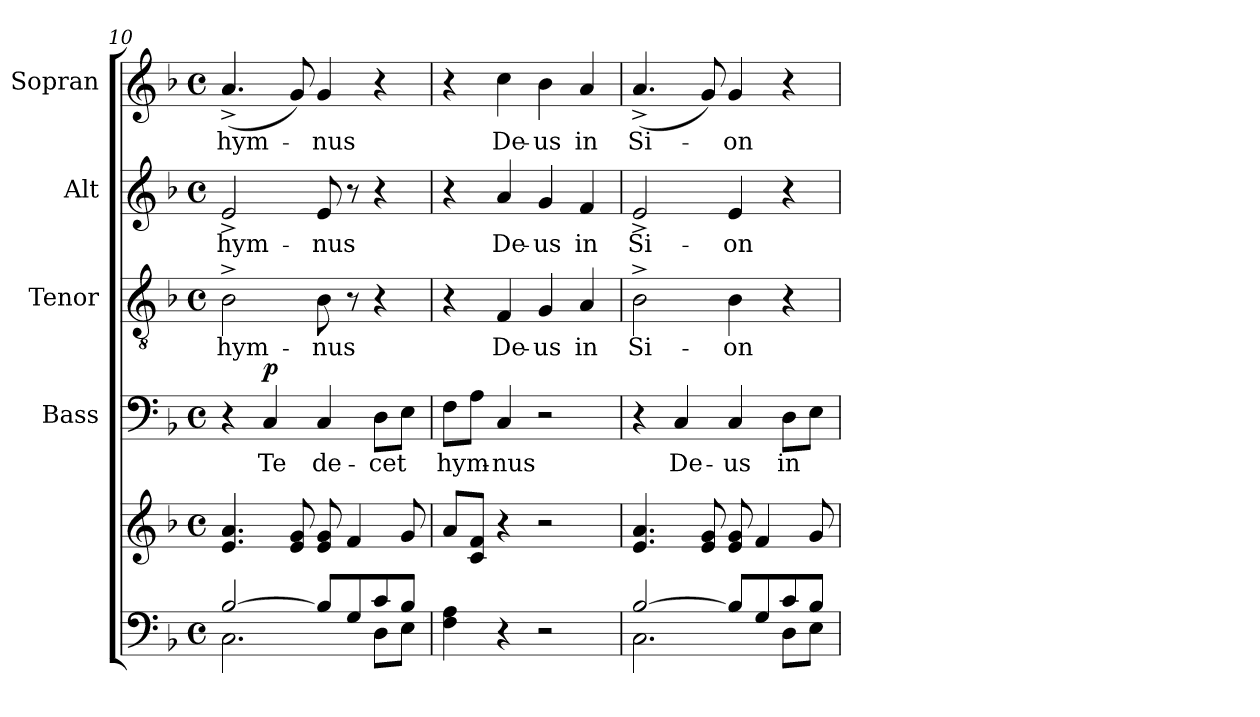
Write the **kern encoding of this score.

**kern	**kern	**kern	**text	**dynam	**kern	**text	**kern	**text	**kern	**text
*part5	*part5	*part4	*part4	*part4	*part3	*part3	*part2	*part2	*part1	*part1
*staff6	*staff5	*staff4	*staff4	*staff4	*staff3	*staff3	*staff2	*staff2	*staff1	*staff1
*	*	*I"Bass	*	*	*I"Tenor	*	*I"Alt	*	*I"Sopran	*
*	*	*I'B.	*	*	*I'T.	*	*I'A.	*	*I'S.	*
*clefF4	*clefG2	*clefF4	*	*	*clefGv2	*	*clefG2	*	*clefG2	*
*k[b-]	*k[b-]	*k[b-]	*	*	*k[b-]	*	*k[b-]	*	*k[b-]	*
*F:	*F:	*F:	*	*	*F:	*	*F:	*	*F:	*
*M4/4	*M4/4	*M4/4	*	*	*M4/4	*	*M4/4	*	*M4/4	*
*met(c)	*met(c)	*met(c)	*	*	*met(c)	*	*met(c)	*	*met(c)	*
=10	=10	=10	=10	=10	=10	=10	=10	=10	=10	=10
*^	*	*	*	*	*	*	*	*	*	*
!	!	!	!	!	!	!	!LO:LY:b	!	!LO:LY:b	!	!LO:LY:b
[>2B-/	2.C\	4.e/ 4.a/	4r	.	.	2B-^>\	hym-	2e^>/	hym-	(<4.a^>/	hym-
!	!	!	!	!LO:LY:b	!LO:DY:a	!	!	!	!	!	!
.	.	.	4C/	Te	p	.	.	.	.	.	.
.	.	8e/ 8g/	.	.	.	.	.	.	.	8g/)	.
!	!	!	!	!LO:LY:b	!	!	!LO:LY:b	!	!LO:LY:b	!	!LO:LY:b
8B-/L]	.	8e/ 8g/	4C/	de-	.	8B-\	-nus	8e/	-nus	4g/	-nus
8G/	.	4f/	.	.	.	8r	.	8r	.	.	.
!	!	!	!	!LO:LY:b	!	!	!	!	!	!	!
8c/	8D\L	.	8D\L	-cet	.	4r	.	4r	.	4r	.
8B-/J	8E\J	8g/	8E\J	.	.	.	.	.	.	.	.
=11	=11	=11	=11	=11	=11	=11	=11	=11	=11	=11	=11
!	!	!	!	!LO:LY:b	!	!	!	!	!	!	!
*v	*v	*	*	*	*	*	*	*	*	*	*
4F\ 4A\	8a/L	8F\L	hym-	.	4r	.	4r	.	4r	.
.	8c/ 8f/J	8A\J	.	.	.	.	.	.	.	.
!	!	!	!LO:LY:b	!	!	!LO:LY:b	!	!LO:LY:b	!	!LO:LY:b
4r	4r	4C/	-nus	.	4F/	De-	4a/	De-	4cc\	De-
!	!	!	!	!	!	!LO:LY:b	!	!LO:LY:b	!	!LO:LY:b
2r	2r	2r	.	.	4G/	-us	4g/	-us	4b-\	-us
!	!	!	!	!	!	!LO:LY:b	!	!LO:LY:b	!	!LO:LY:b
.	.	.	.	.	4A/	in	4f/	in	4a/	in
=12	=12	=12	=12	=12	=12	=12	=12	=12	=12	=12
*^	*	*	*	*	*	*	*	*	*	*
!	!	!	!	!	!	!	!LO:LY:b	!	!LO:LY:b	!	!LO:LY:b
[>2B-/	2.C\	4.e/ 4.a/	4r	.	.	2B-^>\	Si-	2e^>/	Si-	(<4.a^>/	Si-
!	!	!	!	!LO:LY:b	!	!	!	!	!	!	!
.	.	.	4C/	De-	.	.	.	.	.	.	.
.	.	8e/ 8g/	.	.	.	.	.	.	.	8g/)	.
!	!	!	!	!LO:LY:b	!	!	!LO:LY:b	!	!LO:LY:b	!	!LO:LY:b
8B-/L]	.	8e/ 8g/	4C/	-us	.	4B-\	-on	4e/	-on	4g/	-on
8G/	.	4f/	.	.	.	.	.	.	.	.	.
!	!	!	!	!LO:LY:b	!	!	!	!	!	!	!
8c/	8D\L	.	8D\L	in	.	4r	.	4r	.	4r	.
8B-/J	8E\J	8g/	8E\J	.	.	.	.	.	.	.	.
*v	*v	*	*	*	*	*	*	*	*	*	*
=	=	=	=	=	=	=	=	=	=	=
*-	*-	*-	*-	*-	*-	*-	*-	*-	*-	*-
